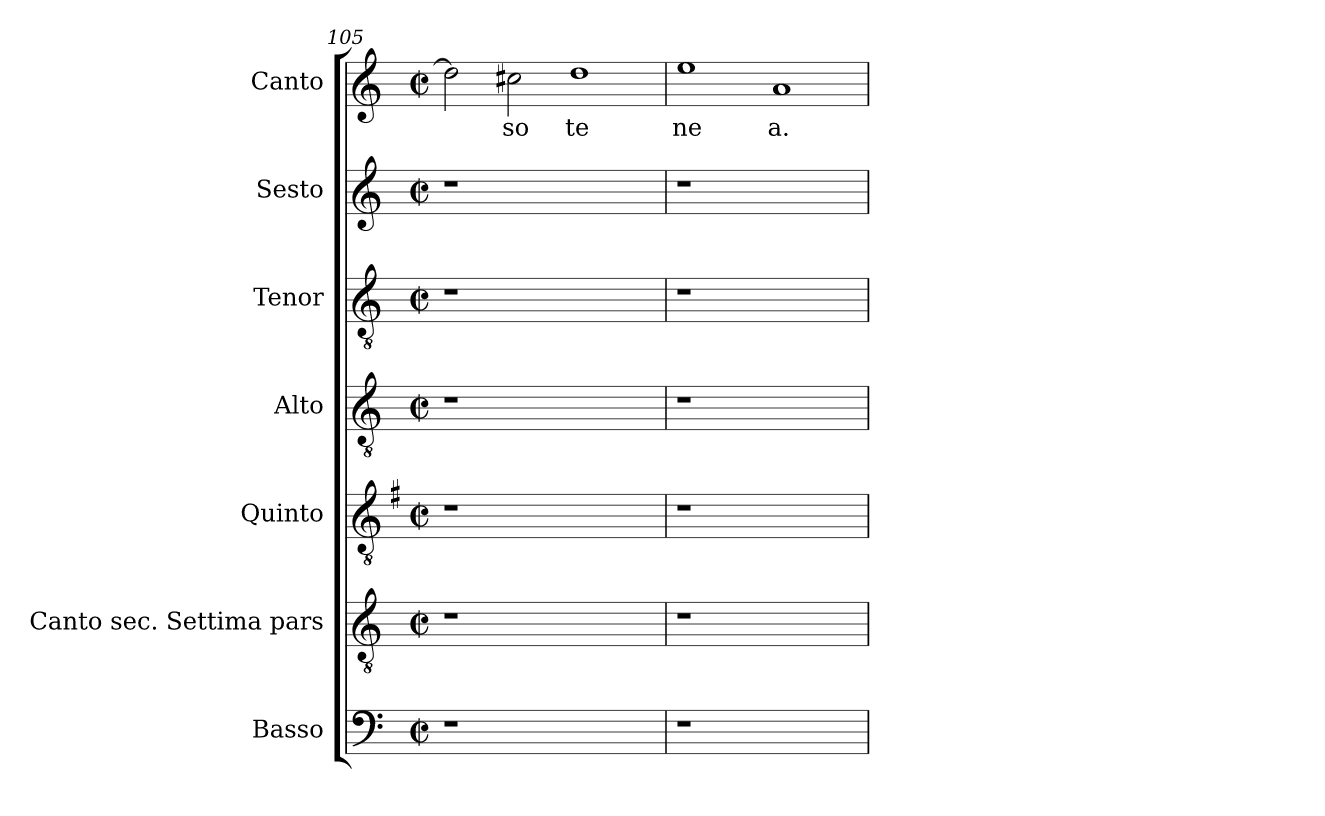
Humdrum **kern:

**kern	**kern	**kern	**kern	**kern	**kern	**kern	**text
*part7	*part6	*part5	*part4	*part3	*part2	*part1	*part1
*staff7	*staff6	*staff5	*staff4	*staff3	*staff2	*staff1	*staff1
*I"Basso	*I"Canto sec. Settima pars	*I"Quinto	*I"Alto	*I"Tenor	*I"Sesto	*I"Canto	*
*	*	*I'Quinto	*I'Alto	*I'Tenor	*I'Sesto	*I'Canto	*
!!LO:LB:g=z
*clefF4	*clefGv2	*clefGv2	*clefGv2	*clefGv2	*clefG2	*clefG2	*
*k[]	*k[]	*k[f#]	*k[]	*k[]	*k[]	*k[]	*
*C:	*C:	*G:	*C:	*C:	*C:	*C:	*
*M2/2	*M2/2	*M2/2	*M2/2	*M2/2	*M2/2	*M2/2	*
*met(c|)	*met(c|)	*met(c|)	*met(c|)	*met(c|)	*met(c|)	*met(c|)	*
=105	=105	=105	=105	=105	=105	=105	=105
1r	1r	1r	1r	1r	1r	2dd\]	.
!	!	!	!	!	!	!	!LO:LY:b
.	.	.	.	.	.	2cc#X\	so
!	!	!	!	!	!	!	!LO:LY:b
1ryy	1ryy	1ryy	1ryy	1ryy	1ryy	1dd	te
=106	=106	=106	=106	=106	=106	=106	=106
!	!	!	!	!	!	!	!LO:LY:b
1r	1r	1r	1r	1r	1r	1ee	ne
!	!	!	!	!	!	!	!LO:LY:b
1ryy	1ryy	1ryy	1ryy	1ryy	1ryy	1a	a.
=	=	=	=	=	=	=	=
*-	*-	*-	*-	*-	*-	*-	*-
